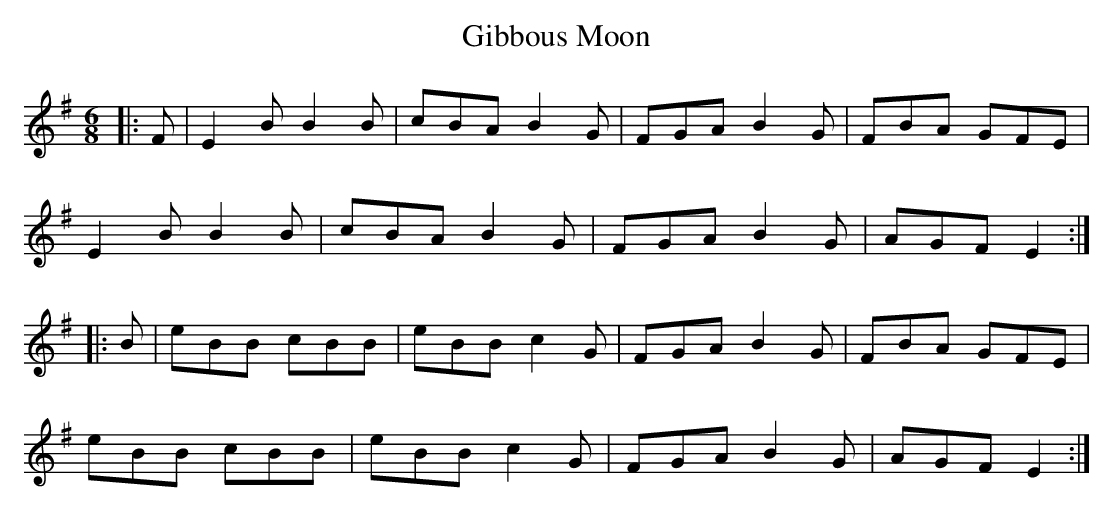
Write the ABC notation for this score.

X:1
T: Gibbous Moon
M: 6/8
L: 1/8
K: Emin
|:F|E2B B2B|cBA B2G|FGA B2G|FBA GFE|
E2B B2B|cBA B2G|FGA B2G| AGF E2:|
|:B|eBB cBB|eBB c2G|FGA B2G|FBA GFE|
eBB cBB|eBB c2G|FGA B2G| AGF E2:|
